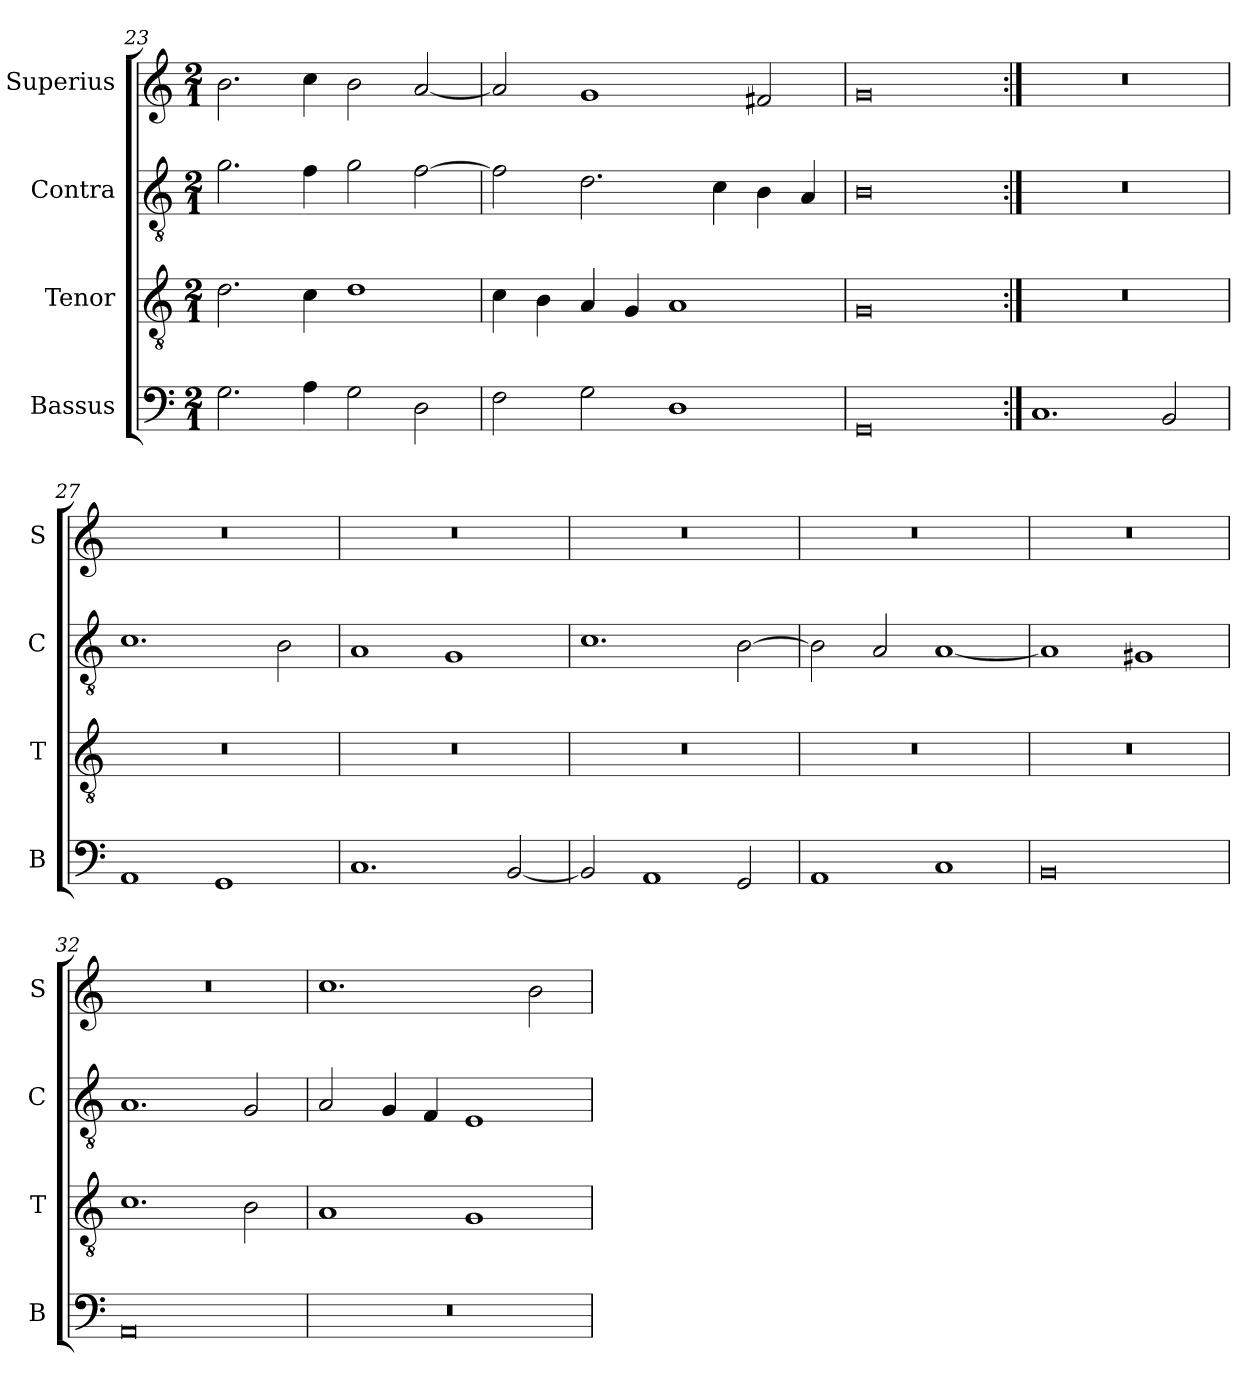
**kern	**kern	**kern	**kern
*part4	*part3	*part2	*part1
*staff4	*staff3	*staff2	*staff1
*I"Bassus	*I"Tenor	*I"Contra	*I"Superius
*I'B	*I'T	*I'C	*I'S
*clefF4	*clefGv2	*clefGv2	*clefG2
*k[]	*k[]	*k[]	*k[]
*M2/1	*M2/1	*M2/1	*M2/1
=23	=23	=23	=23
2.G\	2.d\	2.g\	2.b\
4A\	4c\	4f\	4cc\
2G\	1d	2g\	2b\
2D\	.	[2f\	[2a/
=24	=24	=24	=24
2F\	4c\	2f\]	2a/]
.	4B\	.	.
2G\	4A/	2.d\	1g
.	4G/	.	.
1D	1A	.	.
.	.	4c\	.
.	.	4B\	2f#X/
.	.	4A/	.
=25	=25	=25	=25
0GG	0G	0B	0g
!!LO:PB:g=z
=26:|!	=26:|!	=26:|!	=26:|!
1.C	0r	0r	0r
2BB/	.	.	.
=27	=27	=27	=27
1AA	0r	1.c	0r
1GG	.	.	.
.	.	2B\	.
=28	=28	=28	=28
1.C	0r	1A	0r
.	.	1G	.
[2BB/	.	.	.
=29	=29	=29	=29
2BB/]	0r	1.c	0r
1AA	.	.	.
2GG/	.	[2B\	.
=30	=30	=30	=30
1AA	0r	2B\]	0r
.	.	2A/	.
1C	.	[1A	.
=31	=31	=31	=31
0BB	0r	1A]	0r
.	.	1G#X	.
=32	=32	=32	=32
0AA	1.c	1.A	0r
.	2B\	2G/	.
=33	=33	=33	=33
0r	1A	2A/	1.cc
.	.	4G/	.
.	.	4F/	.
.	1G	1E	.
.	.	.	2b\
=	=	=	=
*-	*-	*-	*-
